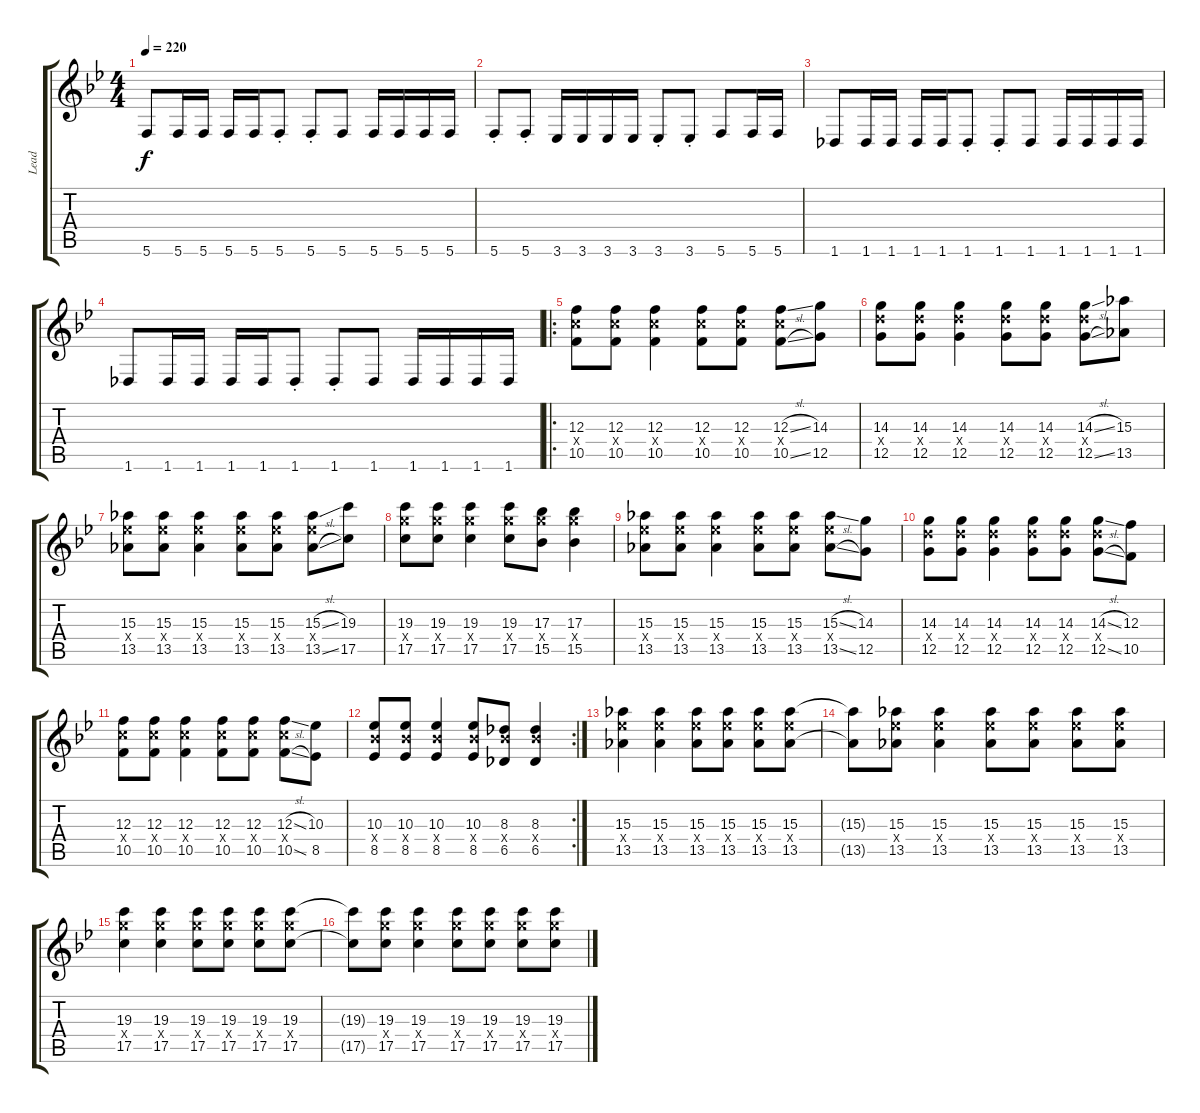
\track ("Lead" "Lead") {instrument overdrivenguitar}
\staff {score tabs}
\tuning (D4 A3 F3 C3 G2 C2) {hide}
\ts (4 4)
\tempo 220
\clef g2
\ks bb
5.6.8{dy f} 5.6.16 5.6.16 5.6.16 5.6.16 5.6{st}.8 5.6{st}.8 5.6.8 5.6.16 5.6.16 5.6.16 5.6.16 |
5.6{st}.8 5.6{st}.8 3.6.16 3.6.16 3.6.16 3.6.16 3.6{st}.8 3.6{st}.8 5.6.8 5.6.16 5.6.16 |
1.6.8 1.6.16 1.6.16 1.6.16 1.6.16 1.6{st}.8 1.6{st}.8 1.6.8 1.6.16 1.6.16 1.6.16 1.6.16 |
1.6.8 1.6.16 1.6.16 1.6.16 1.6.16 1.6{st}.8 1.6{st}.8 1.6.8 1.6.16 1.6.16 1.6.16 1.6.16 |
\ro
(12.3 12.4{x} 10.5).8 (12.3 12.4{x} 10.5).8 (12.3 12.4{x} 10.5).4 (12.3 12.4{x} 10.5).8 (12.3 12.4{x} 10.5).8 (12.3{sl} 12.4{x} 10.5{sl}).8 (14.3 12.5).8 |
(14.3 14.4{x} 12.5).8 (14.3 14.4{x} 12.5).8 (14.3 14.4{x} 12.5).4 (14.3 14.4{x} 12.5).8 (14.3 14.4{x} 12.5).8 (14.3{sl} 14.4{x} 12.5{sl}).8 (15.3 13.5).8 |
(15.3 15.4{x} 13.5).8 (15.3 15.4{x} 13.5).8 (15.3 15.4{x} 13.5).4 (15.3 15.4{x} 13.5).8 (15.3 15.4{x} 13.5).8 (15.3{sl} 15.4{x} 13.5{sl}).8 (19.3 17.5).8 |
(19.3 19.4{x} 17.5).8 (19.3 19.4{x} 17.5).8 (19.3 19.4{x} 17.5).4 (19.3 19.4{x} 17.5).8 (17.3 19.4{x} 15.5).8 (17.3 19.4{x} 15.5).4 |
(15.3 15.4{x} 13.5).8 (15.3 15.4{x} 13.5).8 (15.3 15.4{x} 13.5).4 (15.3 15.4{x} 13.5).8 (15.3 15.4{x} 13.5).8 (15.3{sl} 15.4{x} 13.5{sl}).8 (14.3 12.5).8 |
(14.3 14.4{x} 12.5).8 (14.3 14.4{x} 12.5).8 (14.3 14.4{x} 12.5).4 (14.3 14.4{x} 12.5).8 (14.3 14.4{x} 12.5).8 (14.3{sl} 14.4{x} 12.5{sl}).8 (12.3 10.5).8 |
(12.3 12.4{x} 10.5).8 (12.3 12.4{x} 10.5).8 (12.3 12.4{x} 10.5).4 (12.3 12.4{x} 10.5).8 (12.3 12.4{x} 10.5).8 (12.3{sl} 12.4{x} 10.5{sl}).8 (10.3 8.5).8 |
\rc 2
(10.3 10.4{x} 8.5).8 (10.3 10.4{x} 8.5).8 (10.3 10.4{x} 8.5).4 (10.3 10.4{x} 8.5).8 (8.3 10.4{x} 6.5).8 (8.3 10.4{x} 6.5).4 |
(15.3 15.4{x} 13.5).4 (15.3 15.4{x} 13.5).4 (15.3 15.4{x} 13.5).8 (15.3 15.4{x} 13.5).8 (15.3 15.4{x} 13.5).8 (15.3 15.4{x} 13.5).8 |
(15.3{t} 13.5{t}).8 (15.3 15.4{x} 13.5).8 (15.3 15.4{x} 13.5).4 (15.3 15.4{x} 13.5).8 (15.3 15.4{x} 13.5).8 (15.3 15.4{x} 13.5).8 (15.3 15.4{x} 13.5).8 |
(19.3 19.4{x} 17.5).4 (19.3 19.4{x} 17.5).4 (19.3 19.4{x} 17.5).8 (19.3 19.4{x} 17.5).8 (19.3 19.4{x} 17.5).8 (19.3 19.4{x} 17.5).8 |
(19.3{t} 17.5{t}).8 (19.3 19.4{x} 17.5).8 (19.3 19.4{x} 17.5).4 (19.3 19.4{x} 17.5).8 (19.3 19.4{x} 17.5).8 (19.3 19.4{x} 17.5).8 (19.3 19.4{x} 17.5).8
